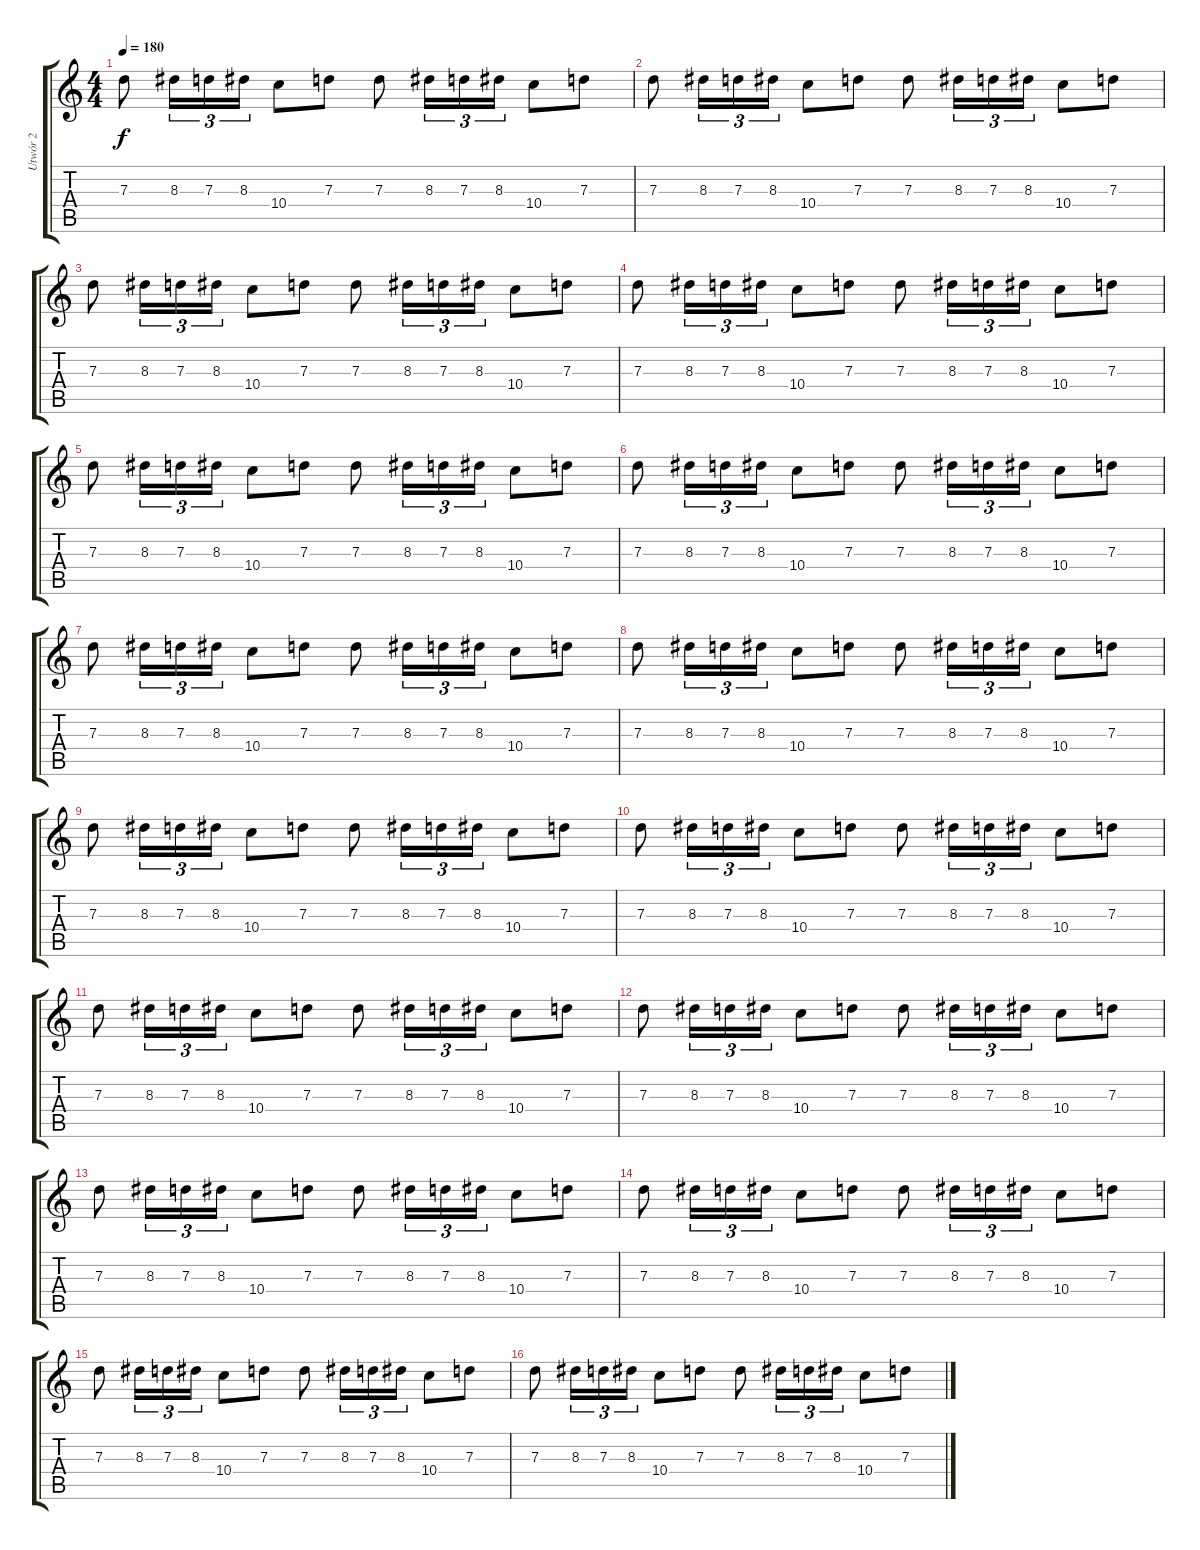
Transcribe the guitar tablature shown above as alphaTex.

\track ("Utwór 2" "Utwór 2") {instrument distortionguitar}
\staff {score tabs}
\tuning (E4 B3 G3 D3 A2 D2) {hide}
\ts (4 4)
\tempo 180
\clef g2
\ks c
7.3.8{dy f} 8.3.16{tu (3 2)} 7.3.16{tu (3 2)} 8.3.16{tu (3 2)} 10.4.8 7.3.8 7.3.8 8.3.16{tu (3 2)} 7.3.16{tu (3 2)} 8.3.16{tu (3 2)} 10.4.8 7.3.8 |
7.3.8 8.3.16{tu (3 2)} 7.3.16{tu (3 2)} 8.3.16{tu (3 2)} 10.4.8 7.3.8 7.3.8 8.3.16{tu (3 2)} 7.3.16{tu (3 2)} 8.3.16{tu (3 2)} 10.4.8 7.3.8 |
7.3.8 8.3.16{tu (3 2)} 7.3.16{tu (3 2)} 8.3.16{tu (3 2)} 10.4.8 7.3.8 7.3.8 8.3.16{tu (3 2)} 7.3.16{tu (3 2)} 8.3.16{tu (3 2)} 10.4.8 7.3.8 |
7.3.8 8.3.16{tu (3 2)} 7.3.16{tu (3 2)} 8.3.16{tu (3 2)} 10.4.8 7.3.8 7.3.8 8.3.16{tu (3 2)} 7.3.16{tu (3 2)} 8.3.16{tu (3 2)} 10.4.8 7.3.8 |
7.3.8 8.3.16{tu (3 2)} 7.3.16{tu (3 2)} 8.3.16{tu (3 2)} 10.4.8 7.3.8 7.3.8 8.3.16{tu (3 2)} 7.3.16{tu (3 2)} 8.3.16{tu (3 2)} 10.4.8 7.3.8 |
7.3.8 8.3.16{tu (3 2)} 7.3.16{tu (3 2)} 8.3.16{tu (3 2)} 10.4.8 7.3.8 7.3.8 8.3.16{tu (3 2)} 7.3.16{tu (3 2)} 8.3.16{tu (3 2)} 10.4.8 7.3.8 |
7.3.8 8.3.16{tu (3 2)} 7.3.16{tu (3 2)} 8.3.16{tu (3 2)} 10.4.8 7.3.8 7.3.8 8.3.16{tu (3 2)} 7.3.16{tu (3 2)} 8.3.16{tu (3 2)} 10.4.8 7.3.8 |
7.3.8 8.3.16{tu (3 2)} 7.3.16{tu (3 2)} 8.3.16{tu (3 2)} 10.4.8 7.3.8 7.3.8 8.3.16{tu (3 2)} 7.3.16{tu (3 2)} 8.3.16{tu (3 2)} 10.4.8 7.3.8 |
7.3.8 8.3.16{tu (3 2)} 7.3.16{tu (3 2)} 8.3.16{tu (3 2)} 10.4.8 7.3.8 7.3.8 8.3.16{tu (3 2)} 7.3.16{tu (3 2)} 8.3.16{tu (3 2)} 10.4.8 7.3.8 |
7.3.8 8.3.16{tu (3 2)} 7.3.16{tu (3 2)} 8.3.16{tu (3 2)} 10.4.8 7.3.8 7.3.8 8.3.16{tu (3 2)} 7.3.16{tu (3 2)} 8.3.16{tu (3 2)} 10.4.8 7.3.8 |
7.3.8 8.3.16{tu (3 2)} 7.3.16{tu (3 2)} 8.3.16{tu (3 2)} 10.4.8 7.3.8 7.3.8 8.3.16{tu (3 2)} 7.3.16{tu (3 2)} 8.3.16{tu (3 2)} 10.4.8 7.3.8 |
7.3.8 8.3.16{tu (3 2)} 7.3.16{tu (3 2)} 8.3.16{tu (3 2)} 10.4.8 7.3.8 7.3.8 8.3.16{tu (3 2)} 7.3.16{tu (3 2)} 8.3.16{tu (3 2)} 10.4.8 7.3.8 |
7.3.8 8.3.16{tu (3 2)} 7.3.16{tu (3 2)} 8.3.16{tu (3 2)} 10.4.8 7.3.8 7.3.8 8.3.16{tu (3 2)} 7.3.16{tu (3 2)} 8.3.16{tu (3 2)} 10.4.8 7.3.8 |
7.3.8 8.3.16{tu (3 2)} 7.3.16{tu (3 2)} 8.3.16{tu (3 2)} 10.4.8 7.3.8 7.3.8 8.3.16{tu (3 2)} 7.3.16{tu (3 2)} 8.3.16{tu (3 2)} 10.4.8 7.3.8 |
7.3.8 8.3.16{tu (3 2)} 7.3.16{tu (3 2)} 8.3.16{tu (3 2)} 10.4.8 7.3.8 7.3.8 8.3.16{tu (3 2)} 7.3.16{tu (3 2)} 8.3.16{tu (3 2)} 10.4.8 7.3.8 |
7.3.8 8.3.16{tu (3 2)} 7.3.16{tu (3 2)} 8.3.16{tu (3 2)} 10.4.8 7.3.8 7.3.8 8.3.16{tu (3 2)} 7.3.16{tu (3 2)} 8.3.16{tu (3 2)} 10.4.8 7.3.8
